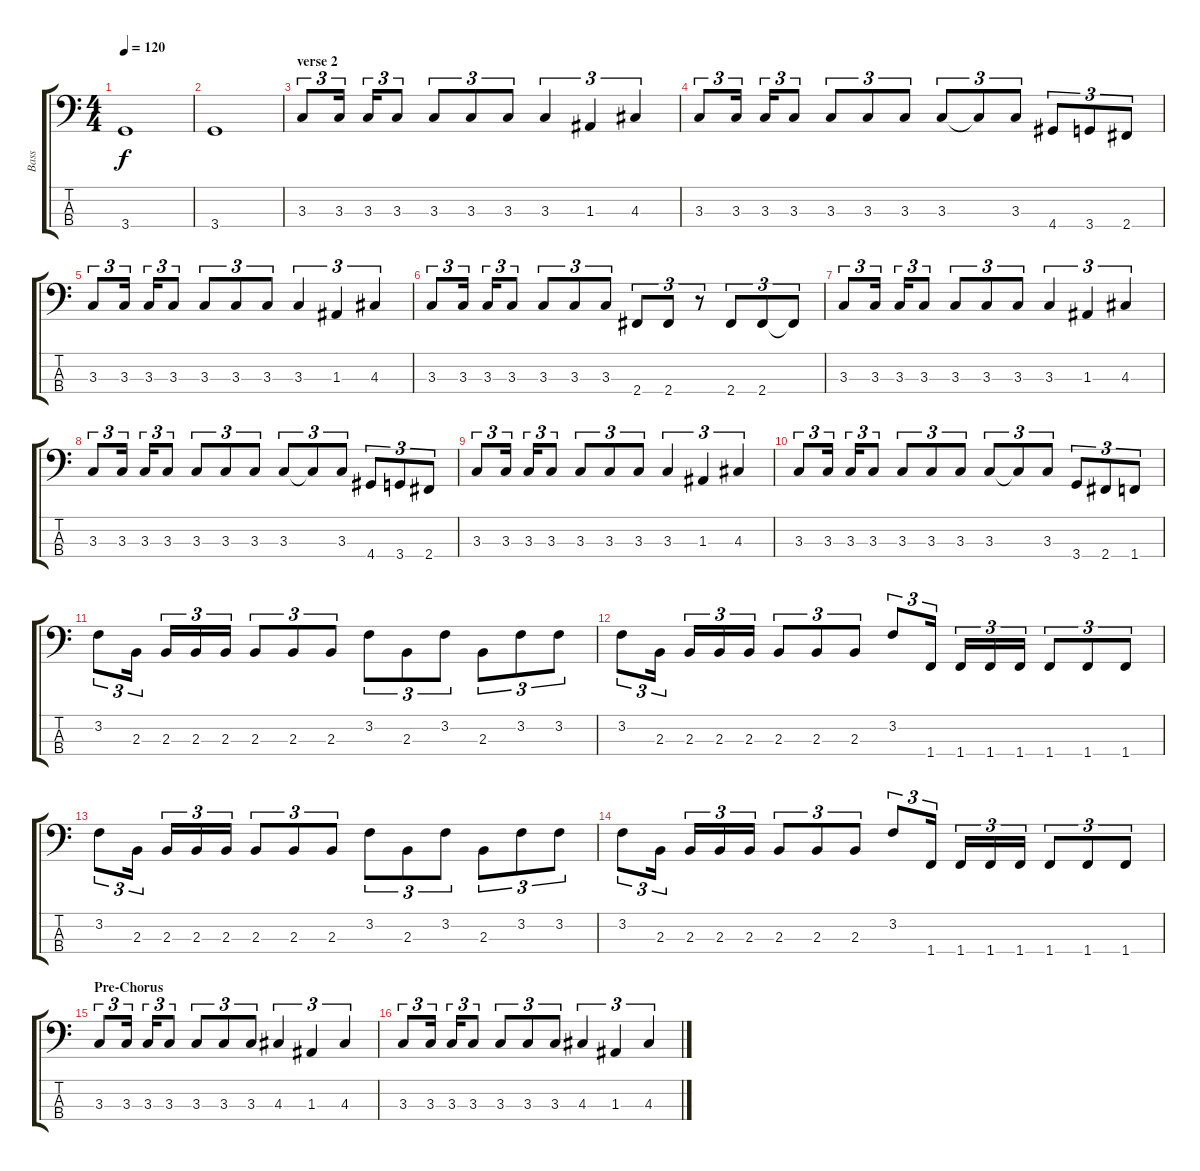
\track ("Bass" "Bass") {instrument electricbassfinger}
\staff {score tabs}
\tuning (G2 D2 A1 E1) {hide}
\ts (4 4)
\tempo 120
\clef f4
\ks c
3.4.1{dy f} |
3.4.1 |
\section ("" "verse 2")
3.3.8{tu (3 2)} 3.3.16{tu (3 2)} 3.3.16{tu (3 2)} 3.3.8{tu (3 2)} 3.3.8{tu (3 2)} 3.3.8{tu (3 2)} 3.3.8{tu (3 2)} 3.3.4{tu (3 2)} 1.3.4{tu (3 2)} 4.3.4{tu (3 2)} |
3.3.8{tu (3 2)} 3.3.16{tu (3 2)} 3.3.16{tu (3 2)} 3.3.8{tu (3 2)} 3.3.8{tu (3 2)} 3.3.8{tu (3 2)} 3.3.8{tu (3 2)} 3.3.8{tu (3 2)} 3.3{t}.8{tu (3 2)} 3.3.8{tu (3 2)} 4.4.8{tu (3 2)} 3.4.8{tu (3 2)} 2.4.8{tu (3 2)} |
3.3.8{tu (3 2)} 3.3.16{tu (3 2)} 3.3.16{tu (3 2)} 3.3.8{tu (3 2)} 3.3.8{tu (3 2)} 3.3.8{tu (3 2)} 3.3.8{tu (3 2)} 3.3.4{tu (3 2)} 1.3.4{tu (3 2)} 4.3.4{tu (3 2)} |
3.3.8{tu (3 2)} 3.3.16{tu (3 2)} 3.3.16{tu (3 2)} 3.3.8{tu (3 2)} 3.3.8{tu (3 2)} 3.3.8{tu (3 2)} 3.3.8{tu (3 2)} 2.4.8{tu (3 2)} 2.4.8{tu (3 2)} r.8{tu (3 2)} 2.4.8{tu (3 2)} 2.4.8{tu (3 2)} 2.4{t}.8{tu (3 2)} |
3.3.8{tu (3 2)} 3.3.16{tu (3 2)} 3.3.16{tu (3 2)} 3.3.8{tu (3 2)} 3.3.8{tu (3 2)} 3.3.8{tu (3 2)} 3.3.8{tu (3 2)} 3.3.4{tu (3 2)} 1.3.4{tu (3 2)} 4.3.4{tu (3 2)} |
3.3.8{tu (3 2)} 3.3.16{tu (3 2)} 3.3.16{tu (3 2)} 3.3.8{tu (3 2)} 3.3.8{tu (3 2)} 3.3.8{tu (3 2)} 3.3.8{tu (3 2)} 3.3.8{tu (3 2)} 3.3{t}.8{tu (3 2)} 3.3.8{tu (3 2)} 4.4.8{tu (3 2)} 3.4.8{tu (3 2)} 2.4.8{tu (3 2)} |
3.3.8{tu (3 2)} 3.3.16{tu (3 2)} 3.3.16{tu (3 2)} 3.3.8{tu (3 2)} 3.3.8{tu (3 2)} 3.3.8{tu (3 2)} 3.3.8{tu (3 2)} 3.3.4{tu (3 2)} 1.3.4{tu (3 2)} 4.3.4{tu (3 2)} |
3.3.8{tu (3 2)} 3.3.16{tu (3 2)} 3.3.16{tu (3 2)} 3.3.8{tu (3 2)} 3.3.8{tu (3 2)} 3.3.8{tu (3 2)} 3.3.8{tu (3 2)} 3.3.8{tu (3 2)} 3.3{t}.8{tu (3 2)} 3.3.8{tu (3 2)} 3.4.8{tu (3 2)} 2.4.8{tu (3 2)} 1.4.8{tu (3 2)} |
3.2.8{tu (3 2)} 2.3.16{tu (3 2)} 2.3.16{tu (3 2)} 2.3.16{tu (3 2)} 2.3.16{tu (3 2)} 2.3.8{tu (3 2)} 2.3.8{tu (3 2)} 2.3.8{tu (3 2)} 3.2.8{tu (3 2)} 2.3.8{tu (3 2)} 3.2.8{tu (3 2)} 2.3.8{tu (3 2)} 3.2.8{tu (3 2)} 3.2.8{tu (3 2)} |
3.2.8{tu (3 2)} 2.3.16{tu (3 2)} 2.3.16{tu (3 2)} 2.3.16{tu (3 2)} 2.3.16{tu (3 2)} 2.3.8{tu (3 2)} 2.3.8{tu (3 2)} 2.3.8{tu (3 2)} 3.2.8{tu (3 2)} 1.4.16{tu (3 2)} 1.4.16{tu (3 2)} 1.4.16{tu (3 2)} 1.4.16{tu (3 2)} 1.4.8{tu (3 2)} 1.4.8{tu (3 2)} 1.4.8{tu (3 2)} |
3.2.8{tu (3 2)} 2.3.16{tu (3 2)} 2.3.16{tu (3 2)} 2.3.16{tu (3 2)} 2.3.16{tu (3 2)} 2.3.8{tu (3 2)} 2.3.8{tu (3 2)} 2.3.8{tu (3 2)} 3.2.8{tu (3 2)} 2.3.8{tu (3 2)} 3.2.8{tu (3 2)} 2.3.8{tu (3 2)} 3.2.8{tu (3 2)} 3.2.8{tu (3 2)} |
3.2.8{tu (3 2)} 2.3.16{tu (3 2)} 2.3.16{tu (3 2)} 2.3.16{tu (3 2)} 2.3.16{tu (3 2)} 2.3.8{tu (3 2)} 2.3.8{tu (3 2)} 2.3.8{tu (3 2)} 3.2.8{tu (3 2)} 1.4.16{tu (3 2)} 1.4.16{tu (3 2)} 1.4.16{tu (3 2)} 1.4.16{tu (3 2)} 1.4.8{tu (3 2)} 1.4.8{tu (3 2)} 1.4.8{tu (3 2)} |
\section ("" "Pre-Chorus")
3.3.8{tu (3 2)} 3.3.16{tu (3 2)} 3.3.16{tu (3 2)} 3.3.8{tu (3 2)} 3.3.8{tu (3 2)} 3.3.8{tu (3 2)} 3.3.8{tu (3 2)} 4.3.4{tu (3 2)} 1.3.4{tu (3 2)} 4.3.4{tu (3 2)} |
3.3.8{tu (3 2)} 3.3.16{tu (3 2)} 3.3.16{tu (3 2)} 3.3.8{tu (3 2)} 3.3.8{tu (3 2)} 3.3.8{tu (3 2)} 3.3.8{tu (3 2)} 4.3.4{tu (3 2)} 1.3.4{tu (3 2)} 4.3.4{tu (3 2)}
